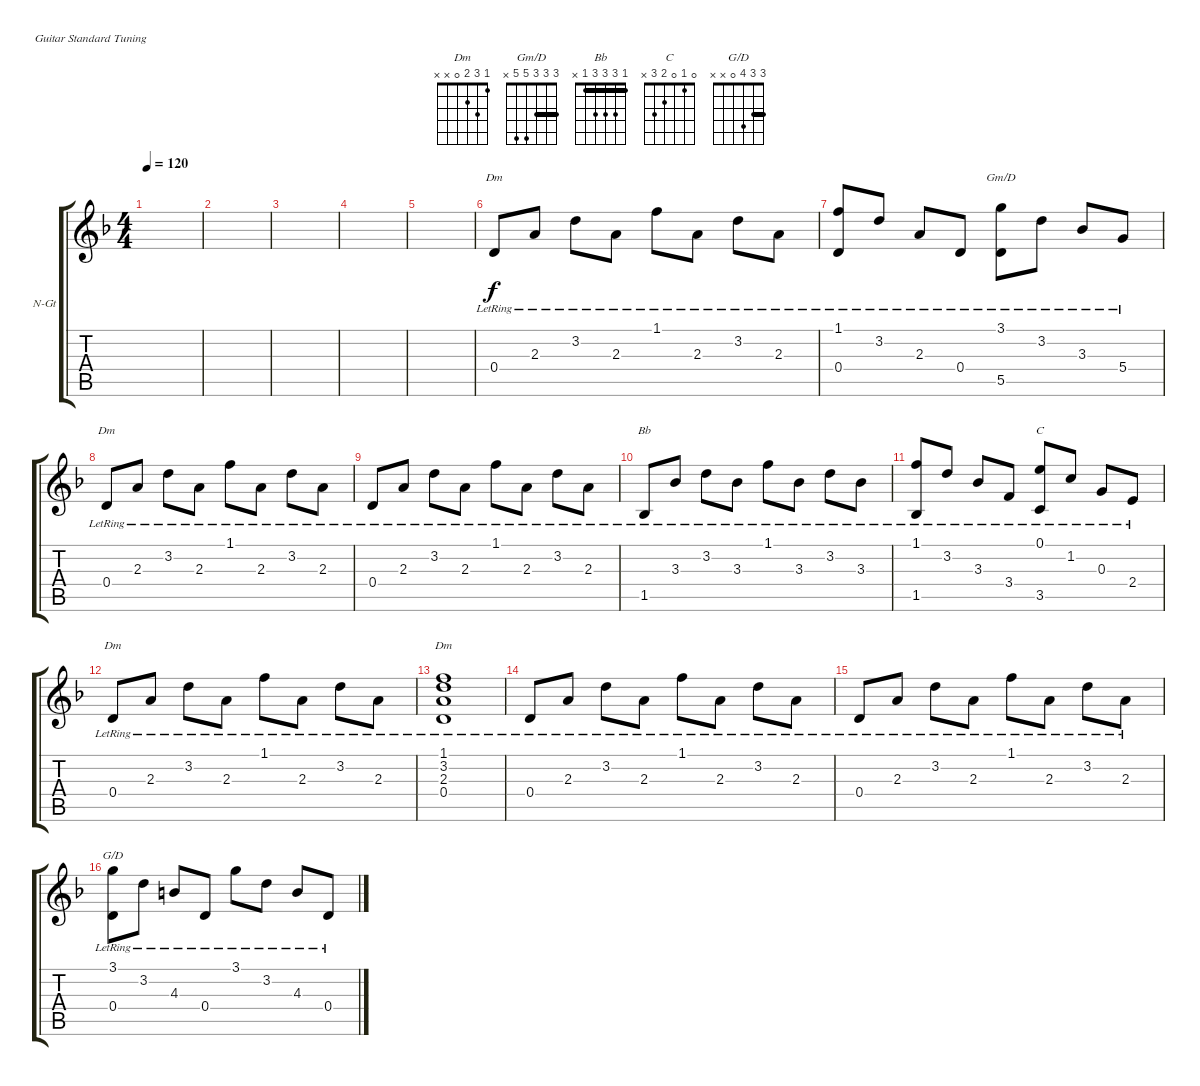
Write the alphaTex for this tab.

\defaultSystemsLayout 4
\bracketExtendMode groupsimilarinstruments
\firstSystemTrackNameOrientation horizontal
\otherSystemsTrackNameOrientation horizontal
\track ("Nylon Guitar" "N-Gt") {instrument acousticguitarnylon}
\staff {score tabs}
\tuning (E4 B3 G3 D3 A2 E2)
\chord ("Dm" 1 3 2 0 x x)
\chord ("Gm/D" 3 3 3 5 5 x) {barre (3 3)}
\chord ("Bb" 1 3 3 3 1 x) {barre 1}
\chord ("C" 0 1 0 2 3 x)
\chord ("G/D" 3 3 4 0 x x) {barre 3}
\ts (4 4)
\tempo 120
\clef g2
\ks f
|
|
\scale
0.509881 |
\scale
0.245059 |
\scale
0.245059 |
\scale
0.333333 0.4{lr}.8{ch "Dm"} 2.3{lr}.8 3.2{lr}.8 2.3{lr}.8 1.1{lr}.8 2.3{lr}.8 3.2{lr}.8 2.3{lr}.8 |
\scale
0.333333 (1.1{lr} 0.4{lr}).8 3.2{lr}.8 2.3{lr}.8 0.4{lr}.8 (5.5{lr} 3.1{lr}).8{ch "Gm/D"} 3.2{lr}.8 3.3{lr}.8 5.4{lr}.8 |
\scale
0.333333 0.4{lr}.8{ch "Dm"} 2.3{lr}.8 3.2{lr}.8 2.3{lr}.8 1.1{lr}.8 2.3{lr}.8 3.2{lr}.8 2.3{lr}.8 |
\scale
0.333333 0.4{lr}.8 2.3{lr}.8 3.2{lr}.8 2.3{lr}.8 1.1{lr}.8 2.3{lr}.8 3.2{lr}.8 2.3{lr}.8 |
\scale
0.333333 1.5{lr}.8{ch "Bb"} 3.3{lr}.8 3.2{lr}.8 3.3{lr}.8 1.1{lr}.8 3.3{lr}.8 3.2{lr}.8 3.3{lr}.8 |
\scale
0.333333 (1.1{lr} 1.5{lr}).8 3.2{lr}.8 3.3{lr}.8 3.4{lr}.8 (3.5{lr} 0.1{lr}).8{ch "C"} 1.2{lr}.8 0.3{lr}.8 2.4{lr}.8 |
\scale
0.333333 0.4{lr}.8{ch "Dm"} 2.3{lr}.8 3.2{lr}.8 2.3{lr}.8 1.1{lr}.8 2.3{lr}.8 3.2{lr}.8 2.3{lr}.8 |
\scale
0.333333 (0.4{lr} 2.3{lr} 3.2{lr} 1.1{lr}).1{ch "Dm"} |
\scale
0.333333 0.4{lr}.8 2.3{lr}.8 3.2{lr}.8 2.3{lr}.8 1.1{lr}.8 2.3{lr}.8 3.2{lr}.8 2.3{lr}.8 |
\scale
0.333333 0.4{lr}.8 2.3{lr}.8 3.2{lr}.8 2.3{lr}.8 1.1{lr}.8 2.3{lr}.8 3.2{lr}.8 2.3{lr}.8 |
\scale
0.333333 (3.1{lr} 0.4{lr}).8{ch "G/D"} 3.2{lr}.8 4.3{lr}.8 0.4{lr}.8 3.1{lr}.8 3.2{lr}.8 4.3{lr}.8 0.4{lr}.8
